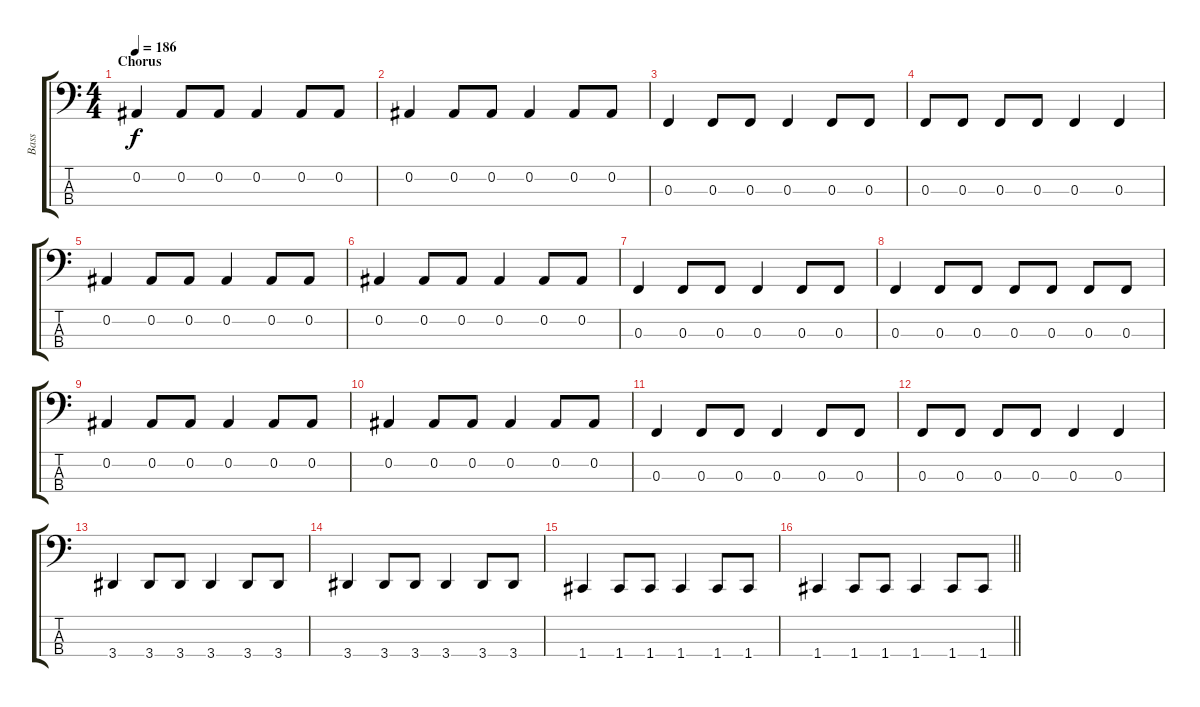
\track ("Bass" "Bass") {instrument electricbasspick}
\staff {score tabs}
\tuning (Eb2 Bb1 F1 C1) {hide}
\ts (4 4)
\section ("" "Chorus")
\tempo 186
\clef f4
\ks c
0.2.4{dy f} 0.2.8 0.2.8 0.2.4 0.2.8 0.2.8 |
0.2.4 0.2.8 0.2.8 0.2.4 0.2.8 0.2.8 |
0.3.4 0.3.8 0.3.8 0.3.4 0.3.8 0.3.8 |
0.3.8 0.3.8 0.3.8 0.3.8 0.3.4 0.3.4 |
0.2.4 0.2.8 0.2.8 0.2.4 0.2.8 0.2.8 |
0.2.4 0.2.8 0.2.8 0.2.4 0.2.8 0.2.8 |
0.3.4 0.3.8 0.3.8 0.3.4 0.3.8 0.3.8 |
0.3.4 0.3.8 0.3.8 0.3.8 0.3.8 0.3.8 0.3.8 |
0.2.4 0.2.8 0.2.8 0.2.4 0.2.8 0.2.8 |
0.2.4 0.2.8 0.2.8 0.2.4 0.2.8 0.2.8 |
0.3.4 0.3.8 0.3.8 0.3.4 0.3.8 0.3.8 |
0.3.8 0.3.8 0.3.8 0.3.8 0.3.4 0.3.4 |
3.4.4 3.4.8 3.4.8 3.4.4 3.4.8 3.4.8 |
3.4.4 3.4.8 3.4.8 3.4.4 3.4.8 3.4.8 |
1.4.4 1.4.8 1.4.8 1.4.4 1.4.8 1.4.8 |
\barLineRight lightlight
1.4.4 1.4.8 1.4.8 1.4.4 1.4.8 1.4.8
